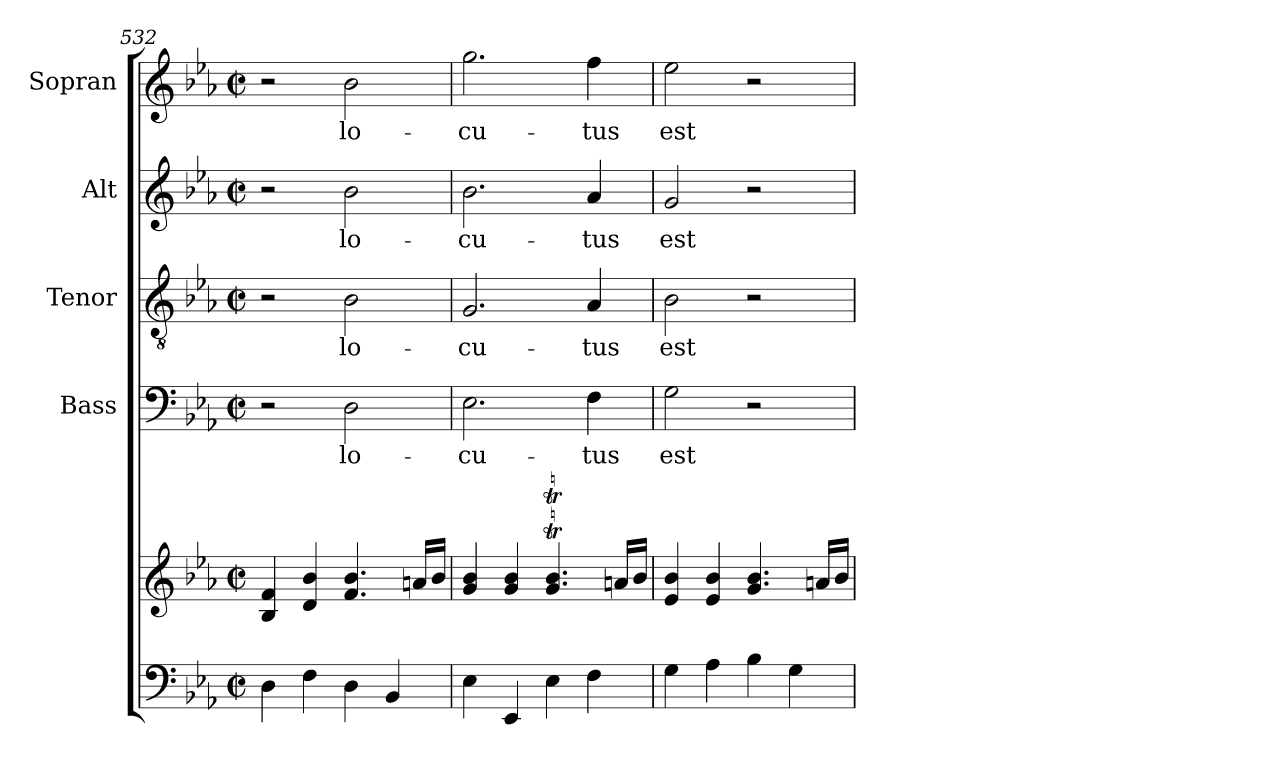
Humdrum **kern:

**kern	**kern	**kern	**text	**kern	**text	**kern	**text	**kern	**text
*part5	*part5	*part4	*part4	*part3	*part3	*part2	*part2	*part1	*part1
*staff6	*staff5	*staff4	*staff4	*staff3	*staff3	*staff2	*staff2	*staff1	*staff1
*	*	*I"Bass	*	*I"Tenor	*	*I"Alt	*	*I"Sopran	*
*	*	*I'B.	*	*I'T.	*	*I'A.	*	*I'S.	*
*clefF4	*clefG2	*clefF4	*	*clefGv2	*	*clefG2	*	*clefG2	*
*k[b-e-a-]	*k[b-e-a-]	*k[b-e-a-]	*	*k[b-e-a-]	*	*k[b-e-a-]	*	*k[b-e-a-]	*
*E-:	*E-:	*E-:	*	*E-:	*	*E-:	*	*E-:	*
*M2/2	*M2/2	*M2/2	*	*M2/2	*	*M2/2	*	*M2/2	*
*met(c|)	*met(c|)	*met(c|)	*	*met(c|)	*	*met(c|)	*	*met(c|)	*
=532	=532	=532	=532	=532	=532	=532	=532	=532	=532
4D\	4B-/ 4f/	2r	.	2r	.	2r	.	2r	.
4F\	4d/ 4b-/	.	.	.	.	.	.	.	.
!	!	!	!LO:LY:b	!	!LO:LY:b	!	!LO:LY:b	!	!LO:LY:b
4D\	4.f/ 4.b-/	2D\	lo-	2B-\	lo-	2b-\	lo-	2b-\	lo-
4BB-/	.	.	.	.	.	.	.	.	.
.	16an/LL	.	.	.	.	.	.	.	.
.	16b-/JJ	.	.	.	.	.	.	.	.
=533	=533	=533	=533	=533	=533	=533	=533	=533	=533
!	!	!	!LO:LY:b	!	!LO:LY:b	!	!LO:LY:b	!	!LO:LY:b
4E-\	4g/ 4b-/	2.E-\	-cu-	2.G/	-cu-	2.b-\	-cu-	2.gg\	-cu-
4EE-/	4g/ 4b-/	.	.	.	.	.	.	.	.
4E-\	4.g/T 4.b-/T	.	.	.	.	.	.	.	.
!	!	!	!LO:LY:b	!	!LO:LY:b	!	!LO:LY:b	!	!LO:LY:b
4F\	.	4F\	-tus	4A-/	-tus	4a-/	-tus	4ff\	-tus
.	16an/LL	.	.	.	.	.	.	.	.
.	16b-/JJ	.	.	.	.	.	.	.	.
=534	=534	=534	=534	=534	=534	=534	=534	=534	=534
!	!	!	!LO:LY:b	!	!LO:LY:b	!	!LO:LY:b	!	!LO:LY:b
4G\	4e-/ 4b-/	2G\	est	2B-\	est	2g/	est	2ee-\	est
4A-\	4e-/ 4b-/	.	.	.	.	.	.	.	.
4B-\	4.g/ 4.b-/	2r	.	2r	.	2r	.	2r	.
4G\	.	.	.	.	.	.	.	.	.
.	16an/LL	.	.	.	.	.	.	.	.
.	16b-/JJ	.	.	.	.	.	.	.	.
=	=	=	=	=	=	=	=	=	=
*-	*-	*-	*-	*-	*-	*-	*-	*-	*-
